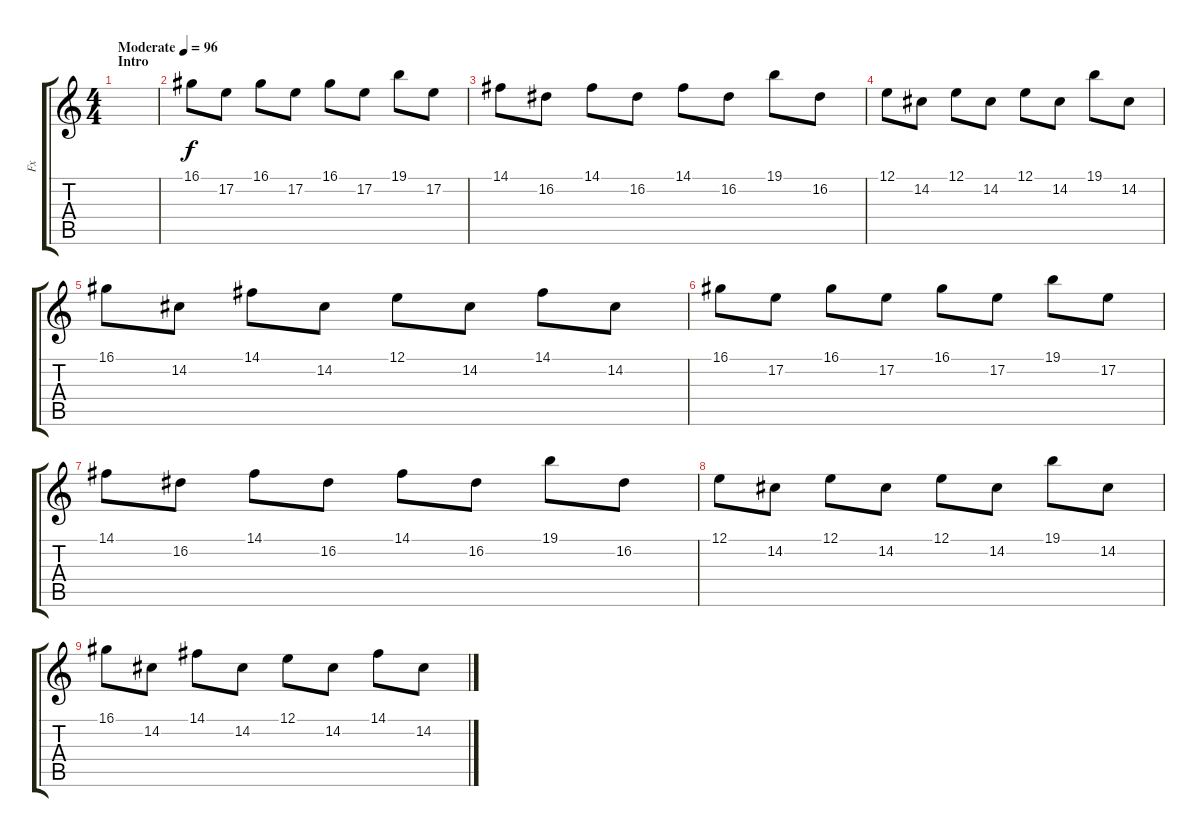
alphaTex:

\track ("Fx" "Fx") {instrument vibraphone}
\staff {score tabs}
\tuning (E4 B3 G3 D3 A2 D2) {hide}
\ts (4 4)
\section ("" "Intro")
\tempo (96 "Moderate")
\clef g2
\ks c
|
16.1.8 17.2.8 16.1.8 17.2.8 16.1.8 17.2.8 19.1.8 17.2.8 |
14.1.8 16.2.8 14.1.8 16.2.8 14.1.8 16.2.8 19.1.8 16.2.8 |
12.1.8 14.2.8 12.1.8 14.2.8 12.1.8 14.2.8 19.1.8 14.2.8 |
16.1.8 14.2.8 14.1.8 14.2.8 12.1.8 14.2.8 14.1.8 14.2.8 |
16.1.8 17.2.8 16.1.8 17.2.8 16.1.8 17.2.8 19.1.8 17.2.8 |
14.1.8 16.2.8 14.1.8 16.2.8 14.1.8 16.2.8 19.1.8 16.2.8 |
12.1.8 14.2.8 12.1.8 14.2.8 12.1.8 14.2.8 19.1.8 14.2.8 |
16.1.8 14.2.8 14.1.8 14.2.8 12.1.8 14.2.8 14.1.8 14.2.8
